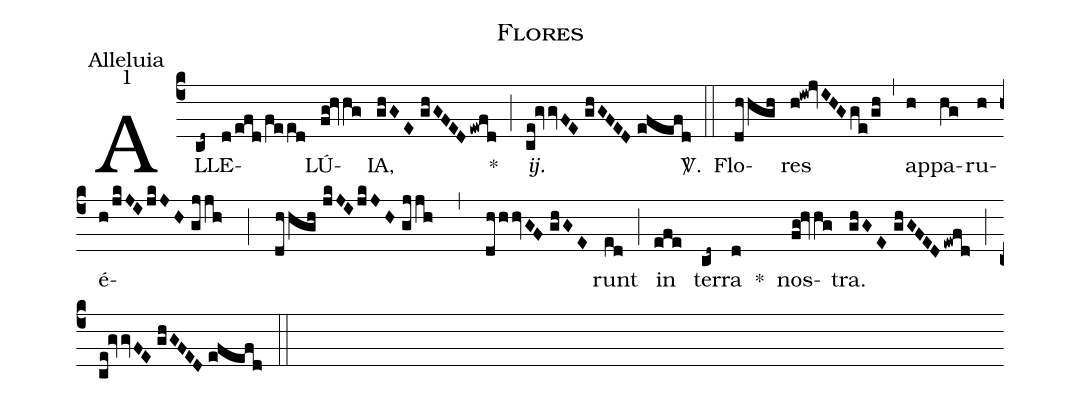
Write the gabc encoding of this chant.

name:Flores;
office-part:Alleluia;
mode:1;
%%
(c4) AL(cd~)LE(d/efd/feed)LÚ(fg!hvhg)IA,(ghGE//ghGFED/ewfd) *(;) <i>ij.</i>(ce!gvvFE//ghGFED//efefd) <sp>V/</sp>.(::) Flo(dhhgh)res(h!iw!jvIHG/ge/gh) (,) ap(h)pa(hg)ru(h)é(h/jkJI/jkJH//gjjh;dhhgh//jkJI/jkJH//gjjh,dhhhvGF//ghGE)runt(ed) (;) in(efe) ter(cd~)ra(d) *() nos(fg!hvhg)tra.(ghGE//ghGFED/ewfd) (;) (ce!gvvFE//ghGFED//efefd) (::)
